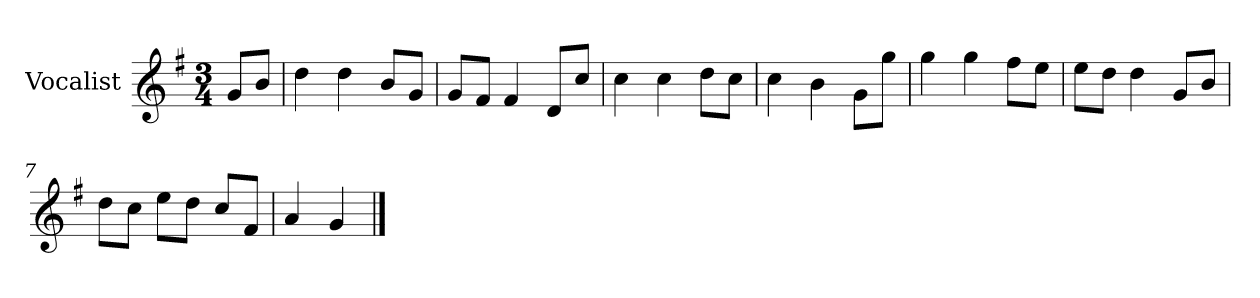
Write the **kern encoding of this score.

**kern
*part1
*staff1
*I"Vocalist
*k[f#]
*G:
*M3/4
=
8gL
8bJ
=1
4dd
4dd
8bL
8gJ
=2
8gL
8f#J
4f#
8dL
8ccJ
=3
4cc
4cc
8ddL
8ccJ
=4
4cc
4b
8gL
8ggJ
=5
4gg
4gg
8ff#L
8eeJ
=6
8eeL
8ddJ
4dd
8gL
8bJ
=7
8ddL
8ccJ
8eeL
8ddJ
8ccL
8f#J
=8
4a
4g
==
*-
